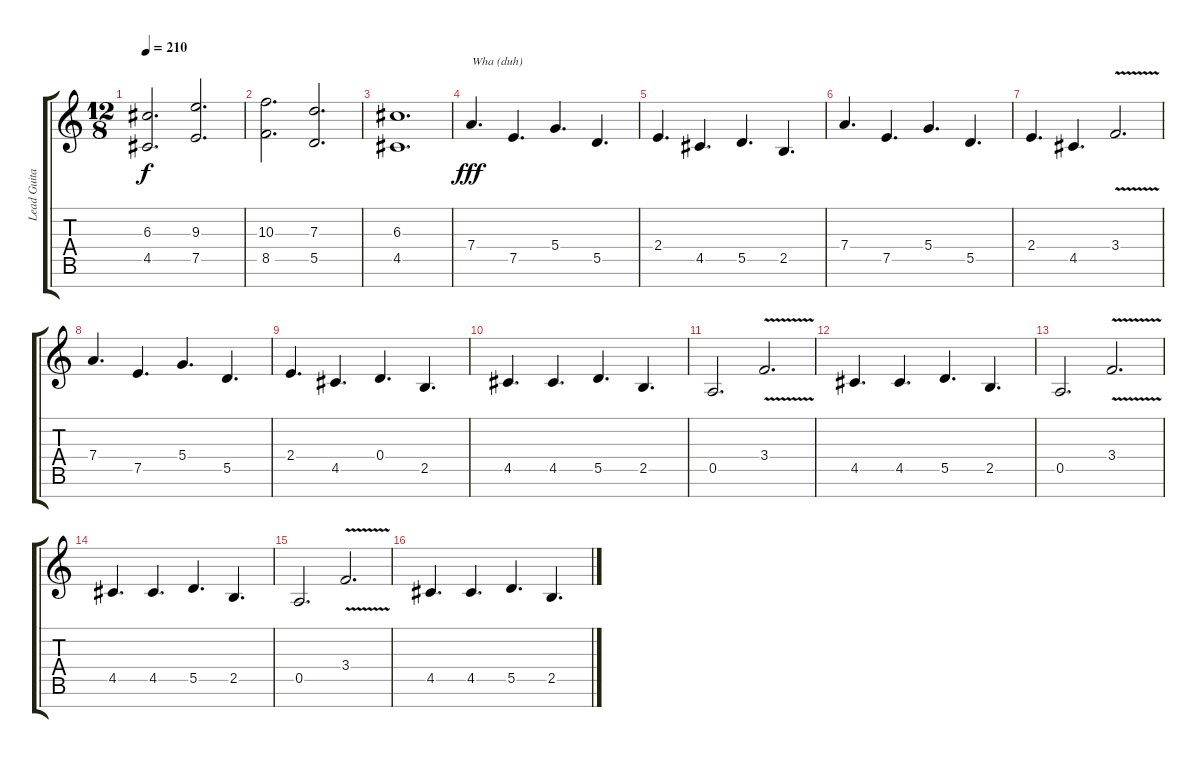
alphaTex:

\track ("Lead Guitar" "Lead Guita") {instrument overdrivenguitar}
\staff {score tabs}
\tuning (E4 B3 G3 D3 A2 E2 B1) {hide}
\ts (12 8)
\tempo 210
\clef g2
\ks c
(6.3 4.5).2{d dy f} (9.3 7.5).2{d} |
(10.3 8.5).2{d} (7.3 5.5).2{d} |
(6.3 4.5).1{d} |
7.4.4{d txt "Wha (duh)" dy fff} 7.5.4{d} 5.4.4{d} 5.5.4{d} |
2.4.4{d} 4.5.4{d} 5.5.4{d} 2.5.4{d} |
7.4.4{d} 7.5.4{d} 5.4.4{d} 5.5.4{d} |
2.4.4{d} 4.5.4{d} 3.4{v}.2{d} |
7.4.4{d} 7.5.4{d} 5.4.4{d} 5.5.4{d} |
2.4.4{d} 4.5.4{d} 0.4.4{d} 2.5.4{d} |
4.5.4{d} 4.5.4{d} 5.5.4{d} 2.5.4{d} |
0.5.2{d} 3.4{v}.2{d} |
4.5.4{d} 4.5.4{d} 5.5.4{d} 2.5.4{d} |
0.5.2{d} 3.4{v}.2{d} |
4.5.4{d} 4.5.4{d} 5.5.4{d} 2.5.4{d} |
0.5.2{d} 3.4{v}.2{d} |
4.5.4{d} 4.5.4{d} 5.5.4{d} 2.5.4{d}
